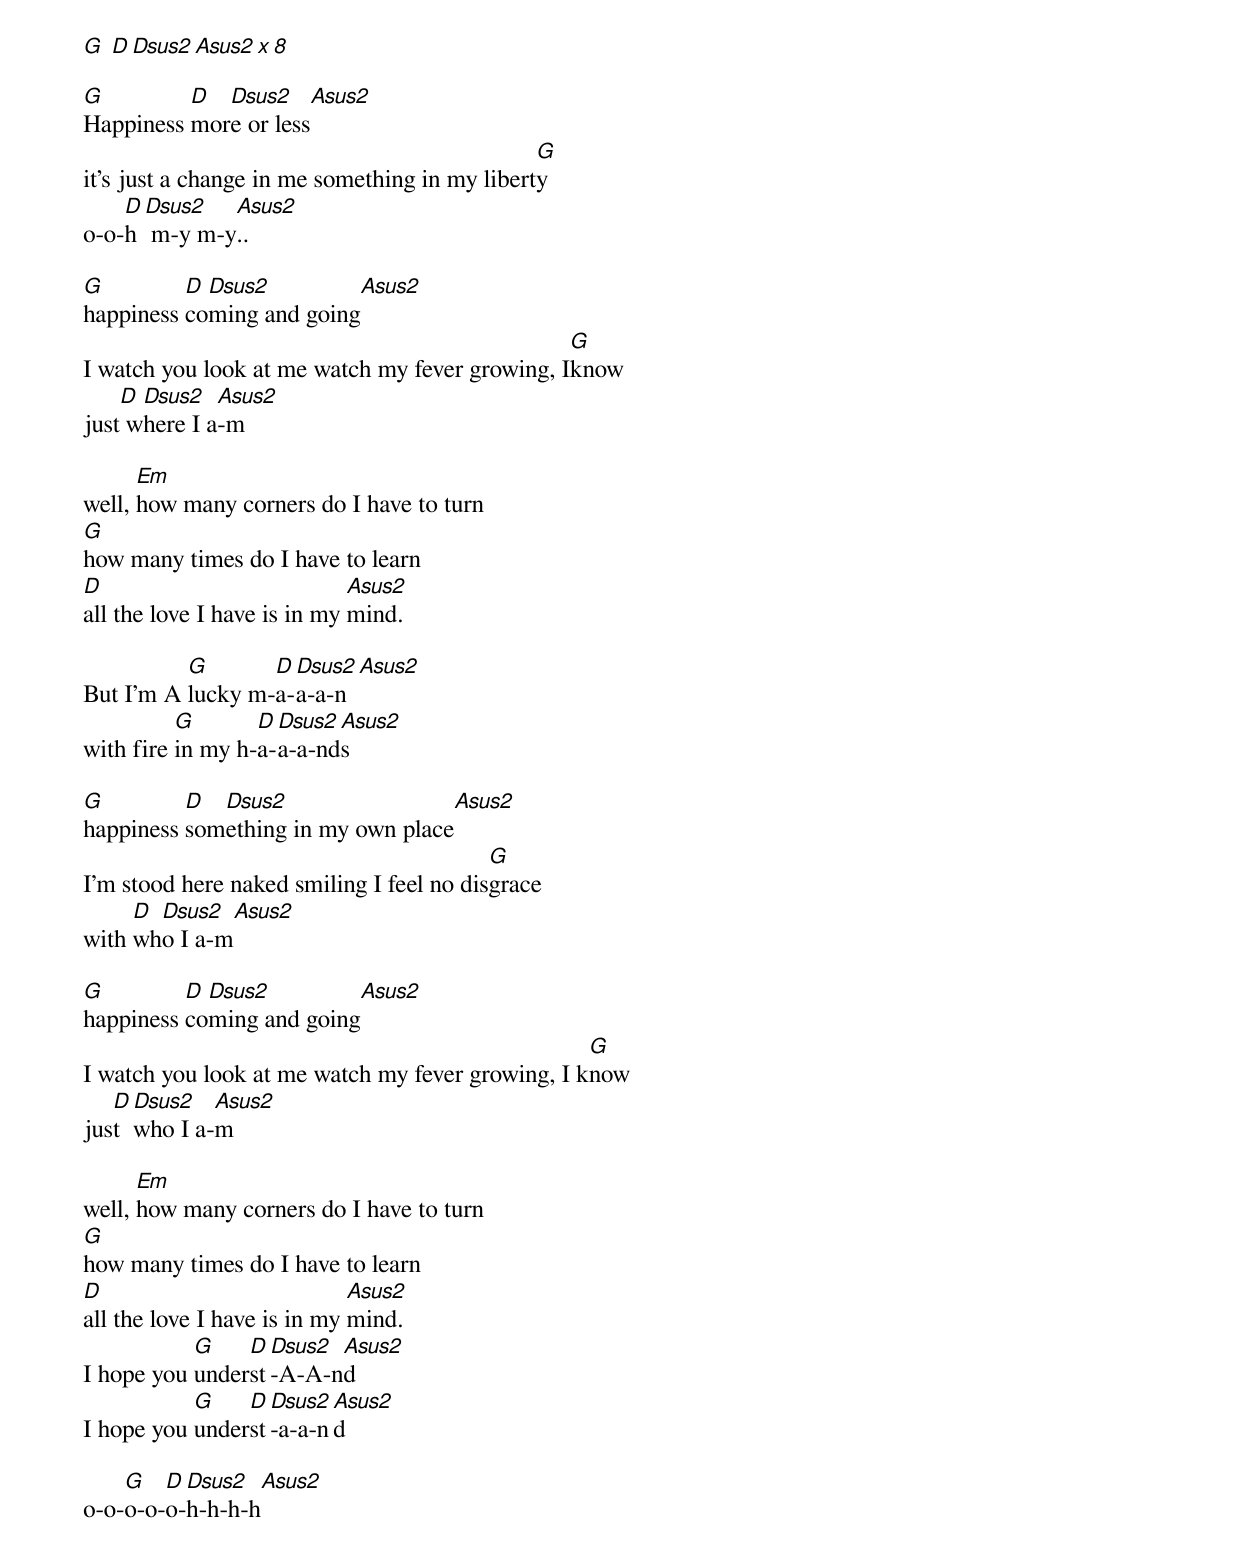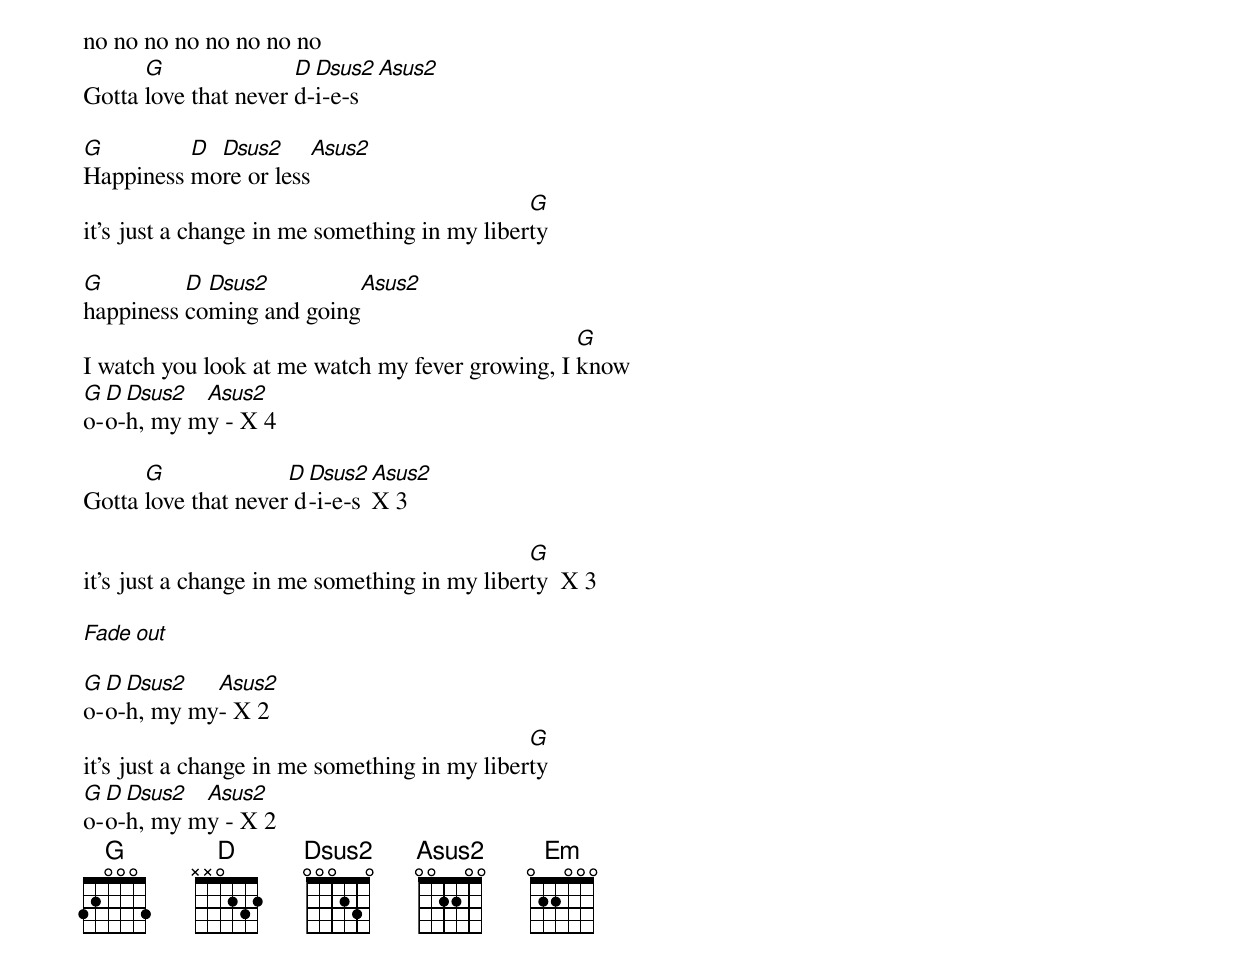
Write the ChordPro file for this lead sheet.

[G] [D][Dsus2][Asus2][x][8]

[G]Happiness [D]mor[Dsus2]e or less[Asus2]
it's just a change in me something in my libert[G]y
o-o-[D]h [Dsus2] m-y m-y[Asus2]..

[G]happiness [D]co[Dsus2]ming and going[Asus2]
I watch you look at me watch my fever growing, I[G]know
just[D] w[Dsus2]here I a[Asus2]-m

well, [Em]how many corners do I have to turn
[G]how many times do I have to learn
[D]all the love I have is in my [Asus2]mind.

But I'm A [G]lucky m-[D]a-[Dsus2]a-a-n[Asus2]
with fire [G]in my h-[D]a-[Dsus2]a-a-nd[Asus2]s

[G]happiness [D]som[Dsus2]ething in my own place[Asus2]
I'm stood here naked smiling I feel no dis[G]grace
with [D]wh[Dsus2]o I a-m[Asus2]

[G]happiness [D]co[Dsus2]ming and going[Asus2]
I watch you look at me watch my fever growing, I k[G]now
jus[D]t [Dsus2]who I a-[Asus2]m

well, [Em]how many corners do I have to turn
[G]how many times do I have to learn
[D]all the love I have is in my [Asus2]mind.
I hope you [G]under[D]st[Dsus2]-A-A-n[Asus2]d
I hope you [G]under[D]st[Dsus2]-a-a-n[Asus2]d

o-o-[G]o-o-[D]o-[Dsus2]h-h-h-h[Asus2]

no no no no no no no no
Gotta [G]love that never [D]d-[Dsus2]i-e-s[Asus2]

[G]Happiness [D]mo[Dsus2]re or less[Asus2]
it's just a change in me something in my liber[G]ty

[G]happiness [D]co[Dsus2]ming and going[Asus2]
I watch you look at me watch my fever growing, I [G]know
[G]o-[D]o-[Dsus2]h, my m[Asus2]y - X 4

Gotta [G]love that never[D] d[Dsus2]-i-e-s [Asus2]X 3

it's just a change in me something in my liber[G]ty  X 3

[Fade out]

[G]o-[D]o-[Dsus2]h, my my[Asus2]- X 2
it's just a change in me something in my liber[G]ty
[G]o-[D]o-[Dsus2]h, my m[Asus2]y - X 2
